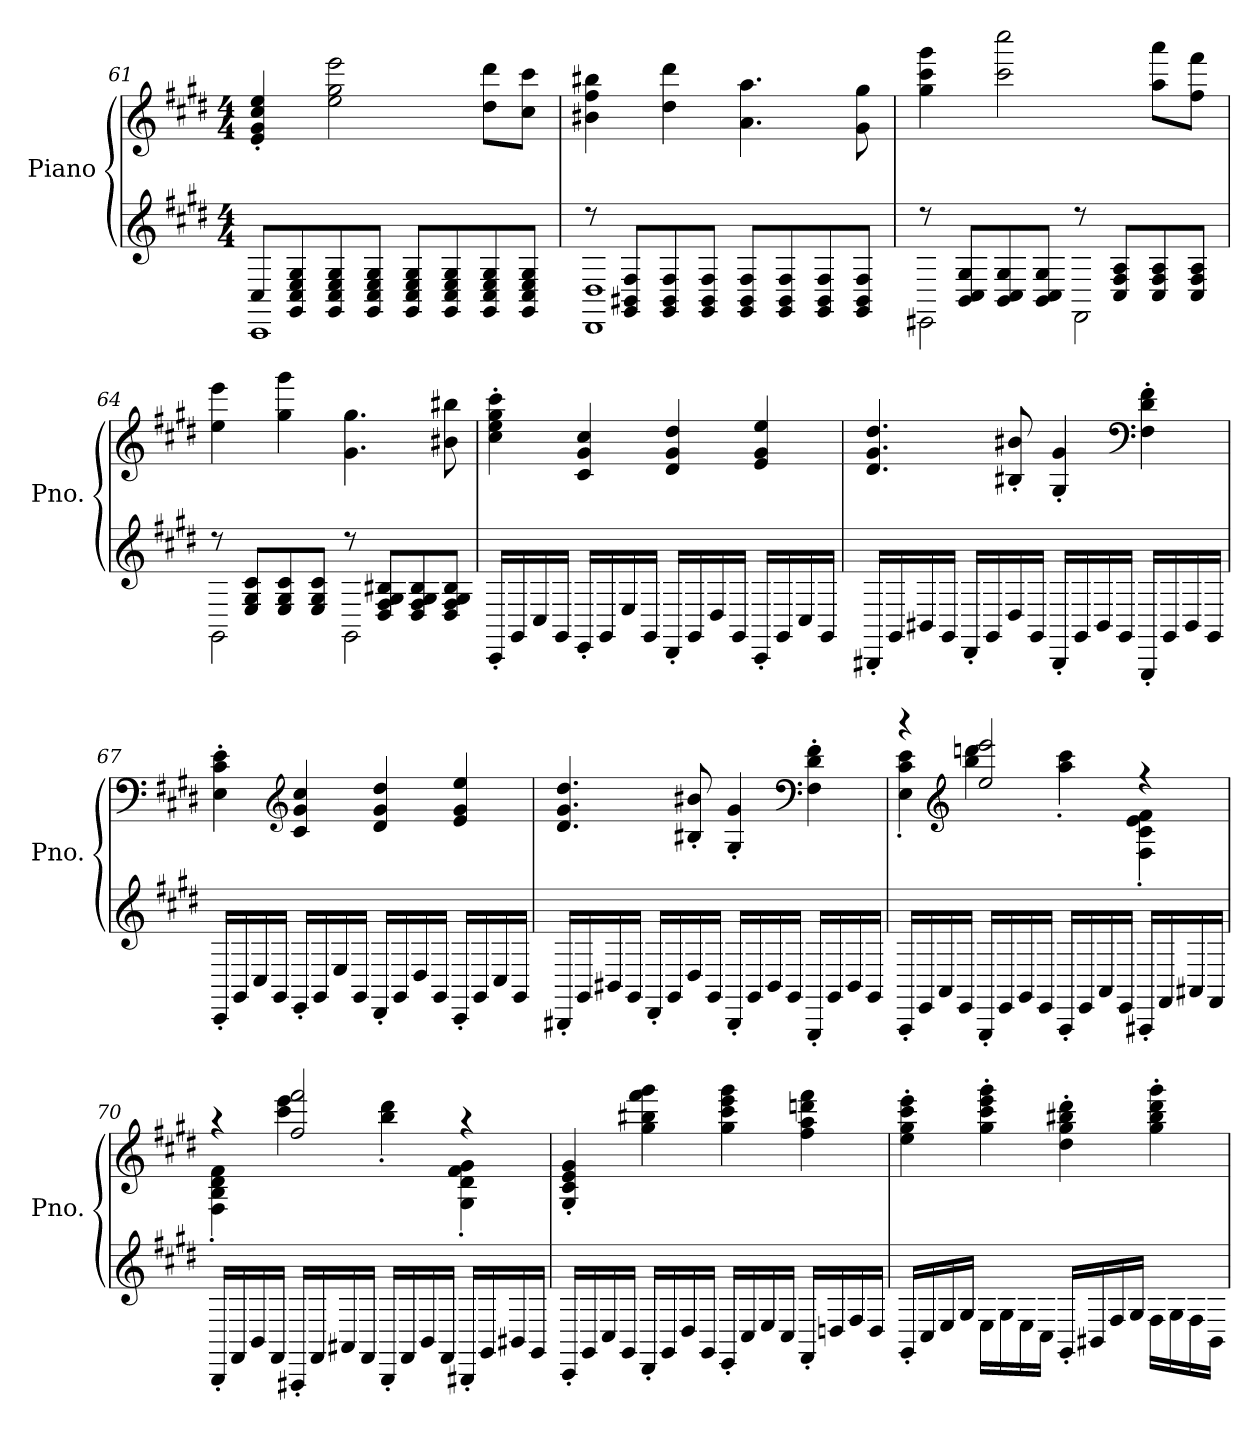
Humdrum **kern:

**kern	**kern
*part1	*part1
*staff2	*staff1
*I"Piano	*
*I'Pno.	*
*clefG2	*clefG2
*k[f#c#g#d#]	*k[f#c#g#d#]
*M4/4	*M4/4
=61	=61
*^	*
8C#/L	1CC#	4e/' 4g#/' 4cc#/' 4ee/'
8GG#/ 8C#/ 8E/ 8G#/	.	.
8GG#/ 8C#/ 8E/ 8G#/	.	2ee\ 2gg#\ 2eee\
8GG#/ 8C#/ 8E/ 8G#/J	.	.
8GG#/ 8C#/ 8E/ 8G#/L	.	.
8GG#/ 8C#/ 8E/ 8G#/	.	.
8GG#/ 8C#/ 8E/ 8G#/	.	8dd#\ 8ddd#\L
8GG#/ 8C#/ 8E/ 8G#/J	.	8cc#\ 8ccc#\J
=62	=62	=62
8r	1DD# 1D#	4b#X\ 4ff#\ 4bb#X\
8GG#/ 8BB#X/ 8F#/L	.	.
8GG#/ 8BB#/ 8F#/	.	4dd#\ 4ddd#\
8GG#/ 8BB#/ 8F#/J	.	.
8GG#/ 8BB#/ 8F#/L	.	4.a\ 4.aa\
8GG#/ 8BB#/ 8F#/	.	.
8GG#/ 8BB#/ 8F#/	.	.
8GG#/ 8BB#/ 8F#/J	.	8g#\ 8gg#\
!!LO:LB:g=z
=63	=63	=63
8r	2EE#X\	4gg#\ 4ccc#\ 4ggg#\
8BB/ 8C#/ 8G#/L	.	.
8BB/ 8C#/ 8G#/	.	2ccc#\ 2cccc#\
8BB/ 8C#/ 8G#/J	.	.
8r	2FF#\	.
8C#/ 8F#/ 8A/L	.	.
8C#/ 8F#/ 8A/	.	8aa\ 8aaa\L
8C#/ 8F#/ 8A/J	.	8ff#\ 8fff#\J
!!LO:PB:g=z
=64	=64	=64
8r	2GG#\	4ee\ 4eee\
8E/ 8G#/ 8c#/L	.	.
8E/ 8G#/ 8c#/	.	4gg#\ 4ggg#\
8E/ 8G#/ 8c#/J	.	.
8r	2GG#\	4.g#\ 4.gg#\
8D#/ 8F#/ 8G#/ 8B#X/L	.	.
8D#/ 8F#/ 8G#/ 8B#/	.	.
8D#/ 8F#/ 8G#/ 8B#/J	.	8b#X\ 8bb#X\
*v	*v	*
=65	=65
16CC#'/LL	4cc#\' 4ee\' 4gg#\' 4ccc#\'
16GG#/	.
16C#/	.
16GG#/JJ	.
16EE'/LL	4c#/ 4g#/ 4cc#/
16GG#/	.
16E/	.
16GG#/JJ	.
16DD#'/LL	4d#/ 4g#/ 4dd#/
16GG#/	.
16D#/	.
16GG#/JJ	.
16CC#'/LL	4e/ 4g#/ 4ee/
16GG#/	.
16C#/	.
16GG#/JJ	.
!!LO:LB:g=z
=66	=66
16BBB#X'/LL	4.d#/ 4.g#/ 4.dd#/
16GG#/	.
16BB#X/	.
16GG#/JJ	.
16DD#'/LL	.
16GG#/	.
16D#/	8B#X/' 8b#X/'
16GG#/JJ	.
16BBB#'/LL	4G#/' 4g#/'
16GG#/	.
16BB#/	.
16GG#/JJ	.
*	*clefF4
16GGG#'/LL	4F#\' 4d#\' 4f#\'
16GG#/	.
16BB#/	.
16GG#/JJ	.
=67	=67
16CC#'/LL	4E\' 4c#\' 4e\'
16GG#/	.
16C#/	.
16GG#/JJ	.
*	*clefG2
16EE'/LL	4c#/ 4g#/ 4cc#/
16GG#/	.
16E/	.
16GG#/JJ	.
16DD#'/LL	4d#/ 4g#/ 4dd#/
16GG#/	.
16D#/	.
16GG#/JJ	.
16CC#'/LL	4e/ 4g#/ 4ee/
16GG#/	.
16C#/	.
16GG#/JJ	.
!!LO:LB:g=z
=68	=68
16BBB#X'/LL	4.d#/ 4.g#/ 4.dd#/
16GG#/	.
16BB#X/	.
16GG#/JJ	.
16DD#'/LL	.
16GG#/	.
16D#/	8B#X/' 8b#X/'
16GG#/JJ	.
16BBB#'/LL	4G#/' 4g#/'
16GG#/	.
16BB#/	.
16GG#/JJ	.
*	*clefF4
16GGG#'/LL	4F#\' 4d#\' 4f#\'
16GG#/	.
16BB#/	.
16GG#/JJ	.
!!LO:LB:g=z
=69	=69
*	*^
16AAA'/LL	4r	4E\' 4c#\' 4e\'
16EE/	.	.
16AA/	.	.
16EE/JJ	.	.
*	*clefG2	*
16GGG#'/LL	2ee/ 2eee/	4bb\ 4dddn\
16EE/	.	.
16GG#/	.	.
16EE/JJ	.	.
16AAA'/LL	.	4aa\' 4ccc#\'
16EE/	.	.
16AA/	.	.
16EE/JJ	.	.
16AAA#X'/LL	4r	4F#\' 4c#\' 4e\' 4f#\'
16FF#/	.	.
16AA#X/	.	.
16FF#/JJ	.	.
!!LO:LB:g=z	!!
=70	=70	=70
16BBB'/LL	4r	4F#\' 4B\' 4d#\' 4f#\'
16FF#/	.	.
16BB/	.	.
16FF#/JJ	.	.
16AAA#X'/LL	2ff#/ 2fff#/	4ccc#\ 4eee\
16FF#/	.	.
16AA#X/	.	.
16FF#/JJ	.	.
16BBB'/LL	.	4bb\' 4ddd#\'
16FF#/	.	.
16BB/	.	.
16FF#/JJ	.	.
16BBB#X'/LL	4r	4G#\' 4d#\' 4f#\' 4g#\'
16GG#/	.	.
16BB#X/	.	.
16GG#/JJ	.	.
*	*v	*v
!!LO:PB:g=z
=71	=71
16CC#'/LL	4G#/' 4c#/' 4e/' 4g#/'
16GG#/	.
16C#/	.
16GG#/JJ	.
16DD#'/LL	4gg#\ 4bb#X\ 4fff#\ 4ggg#\
16GG#/	.
16D#/	.
16GG#/JJ	.
16EE'/LL	4gg#\ 4ccc#\ 4eee\ 4ggg#\
16C#/	.
16E/	.
16C#/JJ	.
16FF#'/LL	4ff#\ 4aa\ 4dddn\ 4fff#\
16Dn/	.
16F#/	.
16D/JJ	.
!!LO:LB:g=z
=72	=72
16GG#'/LL	4ee\' 4gg#\' 4ccc#\' 4eee\'
16C#/	.
16E/	.
16G#/JJ	.
16E\LL	4gg#\' 4ccc#\' 4eee\' 4ggg#\'
16G#\	.
16E\	.
16C#\JJ	.
16GG#'/LL	4dd#\' 4gg#\' 4bb#X\' 4ddd#\'
16BB#X/	.
16F#/	.
16G#/JJ	.
16F#\LL	4gg#\' 4bb#\' 4ddd#\' 4ggg#\'
16G#\	.
16F#\	.
16BB#\JJ	.
=	=
*-	*-
